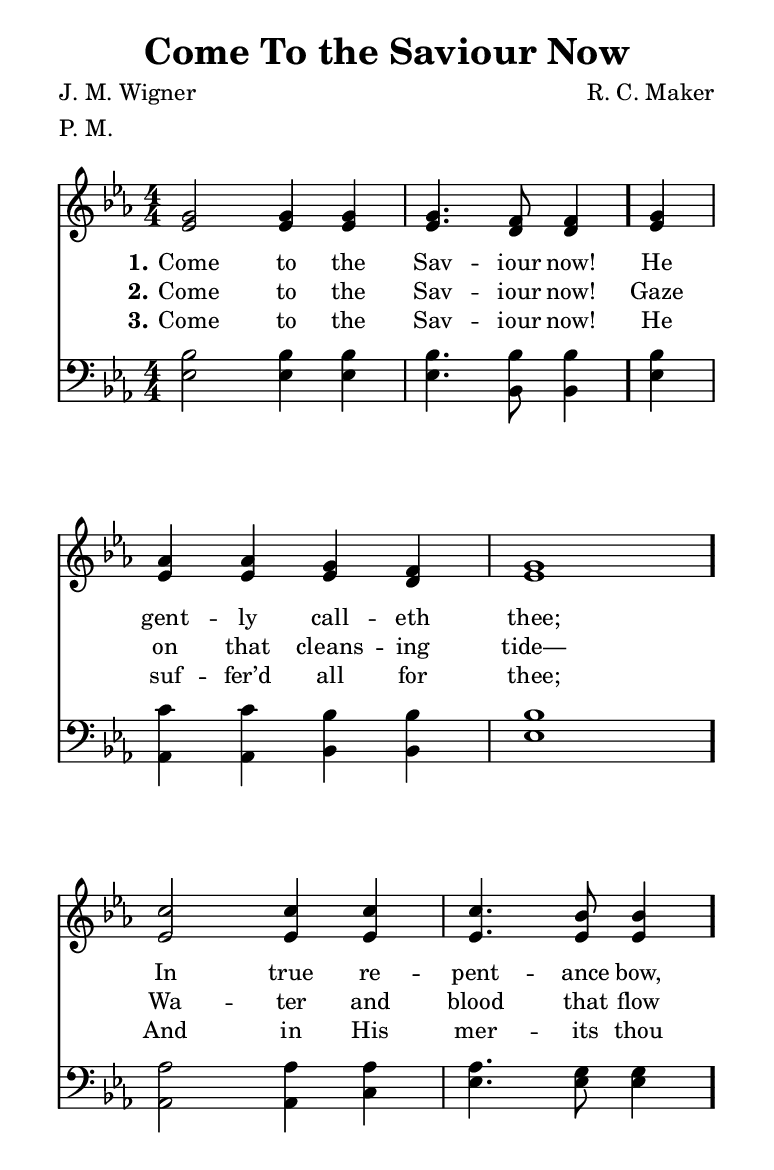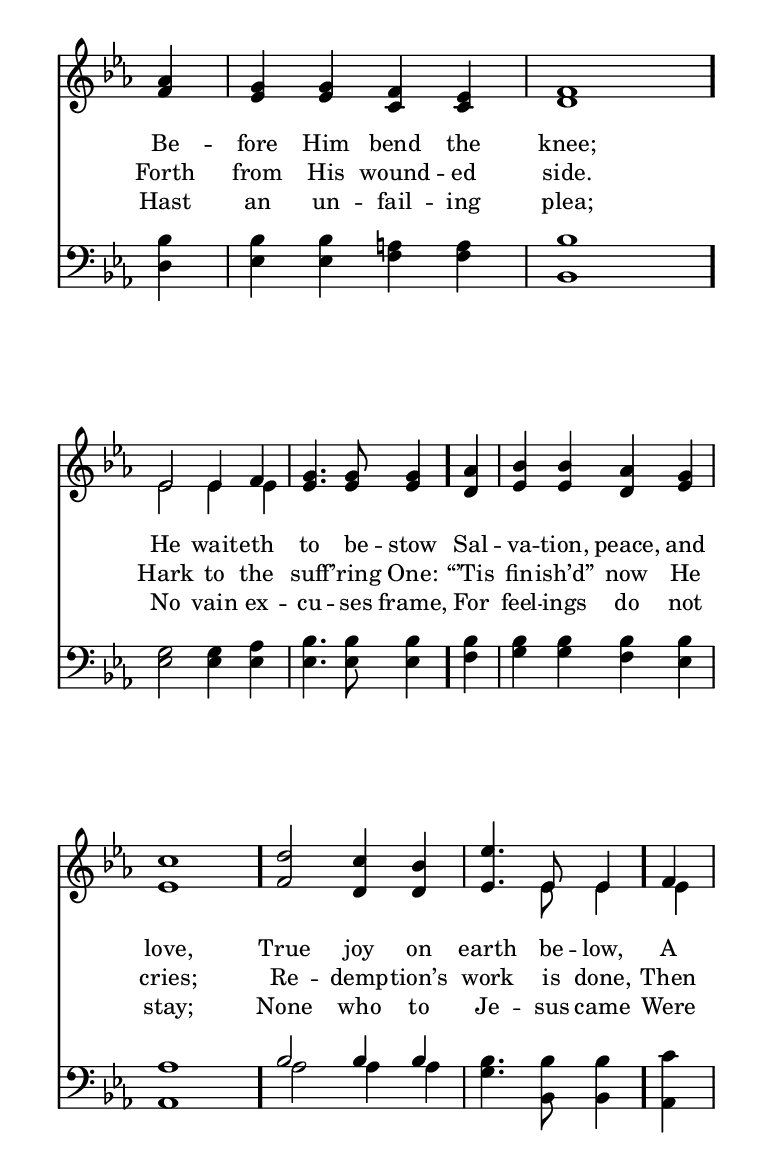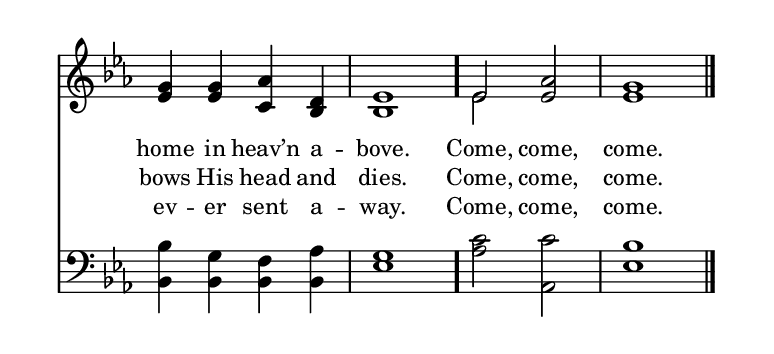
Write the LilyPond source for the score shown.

\include "common/global.ily"
\paper {
  \include "common/paper.ily"
  %ragged-bottom = ##t
  %ragged-last-bottom = ##t
  %systems-per-page = ##f
  %page-count = ##f
}

\header{
  hymnnumber = "73"
  title = "Come To the Saviour Now"
  tunename = "Maker"
  meter = "P. M."
  poet = "J. M. Wigner"
  composer = "R. C. Maker"
  %copyright = ""
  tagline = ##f
}

% for fermata in MIDI
ta = { \tempo 4=104 }
tb = { \tempo 4=52  }

patternAA = { c2 c4 c4 | c4. c8 c4 }
patternBA = { c4 | c4 c4 c4 c4 | c1 }
patternCA = { c4 | c4 c4 c4 c4 | c1 }
patternDA = { c2 c2 | c1 }

global = {
  \include "common/overrides.ily"
  \override Staff.TimeSignature.style = #'numbered
  \time 4/4
  \override Score.MetronomeMark.transparent = ##t % hide all fermata changes too
  \ta
  \key ees \major
  %\partial 4
  \autoBeamOff
}

notesSoprano = {
\global
\relative c'' {

  \changePitch \patternAA { g g g | g f f }
  \changePitch \patternBA { g | aes aes g f | g }
  \changePitch \patternAA { c c c | c bes bes }
  \changePitch \patternBA { aes | g g f ees | f }

  \changePitch \patternAA { ees ees f | g g g }
  \changePitch \patternCA { aes | bes bes aes g | c }
  \changePitch \patternAA { d c bes | ees ees, ees }
  \changePitch \patternCA { f | g g aes d, | ees }
  \changePitch \patternDA { ees aes | g }

  \bar "|."

}
}

notesAlto = {
\global
\relative e' {

  \changePitch \patternAA { ees ees ees | ees d d }
  \changePitch \patternBA { ees | ees ees ees d | ees }
  \changePitch \patternAA { ees ees ees | ees ees ees }
  \changePitch \patternBA { f | ees ees c c | d }

  \changePitch \patternAA { ees ees ees | ees ees ees }
  \changePitch \patternCA { d | ees ees d ees | ees }
  \changePitch \patternAA { f d d | ees ees ees }
  \changePitch \patternCA { ees | ees ees c bes | bes }
  \changePitch \patternDA { ees ees | ees }

}
}

notesTenor = {
\global
\relative a {

  \changePitch \patternAA { bes bes bes | bes bes bes }
  \changePitch \patternBA { bes | c c bes bes | bes }
  \changePitch \patternAA { aes aes aes | aes g g }
  \changePitch \patternBA { bes | bes bes a a | bes }

  \changePitch \patternAA { g g aes | bes bes bes }
  \changePitch \patternCA { bes | bes bes bes bes | aes }
  \changePitch \patternAA { bes bes bes | bes bes bes }
  \changePitch \patternCA { c | bes g f aes | g }
  \changePitch \patternDA { c c | bes }

}
}

notesBass = {
\global
\relative f {

  \changePitch \patternAA { ees ees ees | ees bes bes }
  \changePitch \patternBA { ees | aes, aes bes bes | ees }
  \changePitch \patternAA { aes, aes c | ees ees ees }
  \changePitch \patternBA { d | ees ees f f | bes, }

  \changePitch \patternAA { ees ees ees | ees ees ees }
  \changePitch \patternCA { f | g g f ees | aes, }
  \changePitch \patternAA { aes' aes aes | g bes, bes }
  \changePitch \patternCA { aes | bes bes bes bes | ees }
  \changePitch \patternDA { aes aes, | ees' }

}
}

wordsA = \lyricmode {
\set stanza = "1."

Come to the Sav -- iour now! \bar "."
He gent -- ly call -- eth thee; \bar "." \break
In true re -- pent -- ance bow, \bar "."
Be -- fore Him bend the knee; \bar "." \break
He wait -- eth to be -- stow \bar "."
Sal -- va -- tion, peace, and love, \bar "."
True joy on earth be -- low, \bar "."
A home in heav’n a -- bove. \bar "."
Come, come, come. \bar "."

}

wordsB = \lyricmode {
\set stanza = "2."

Come to the Sav -- iour now!
Gaze on that cleans -- ing tide—
Wa -- ter and blood that flow
Forth from His wound -- ed side.
Hark to the suff -- ’ring One:
“’Tis fin -- ish’d” now He cries;
Re -- demp -- tion’s work is done,
Then bows His head and dies.
Come, come, come.

}

wordsC = \lyricmode {
\set stanza = "3."

Come to the Sav -- iour now!
He suf -- fer’d all for thee;
And in His mer -- its thou
Hast an un -- fail -- ing plea;
No vain ex -- cu -- ses frame,
For feel -- ings do not stay;
None who to Je -- sus came
Were ev -- er sent a -- way.
Come, come, come.

}

\score {
  \context ChoirStaff <<
    \context Staff = upper <<
      \set Staff.autoBeaming = ##f
      \set ChoirStaff.systemStartDelimiter = #'SystemStartBar
      \set ChoirStaff.printPartCombineTexts = ##f
      \partcombine #'(2 . 9) \notesSoprano \notesAlto
      \context NullVoice = sopranos { \voiceOne << \notesSoprano >> }
      \context NullVoice = altos { \voiceTwo << \notesAlto >> }
      \context Lyrics = one   \lyricsto sopranos \wordsA
      \context Lyrics = two   \lyricsto sopranos \wordsB
      \context Lyrics = three \lyricsto sopranos \wordsC
    >>
    \context Staff = men <<
      \clef bass
      \set ChoirStaff.printPartCombineTexts = ##f
      \partcombine #'(2 . 9) \notesTenor \notesBass
      \context NullVoice = tenors { \voiceOne << \notesTenor >> }
      \context NullVoice = basses { \voiceTwo << \notesBass >> }
    >>
  >>
  \layout {
    \include "common/layout.ily"
  }
  \midi{
    \include "common/midi.ily"
  }
}

\version "2.19.49"  % necessary for upgrading to future LilyPond versions.

% vi:set et ts=2 sw=2 ai nocindent syntax=lilypond:
